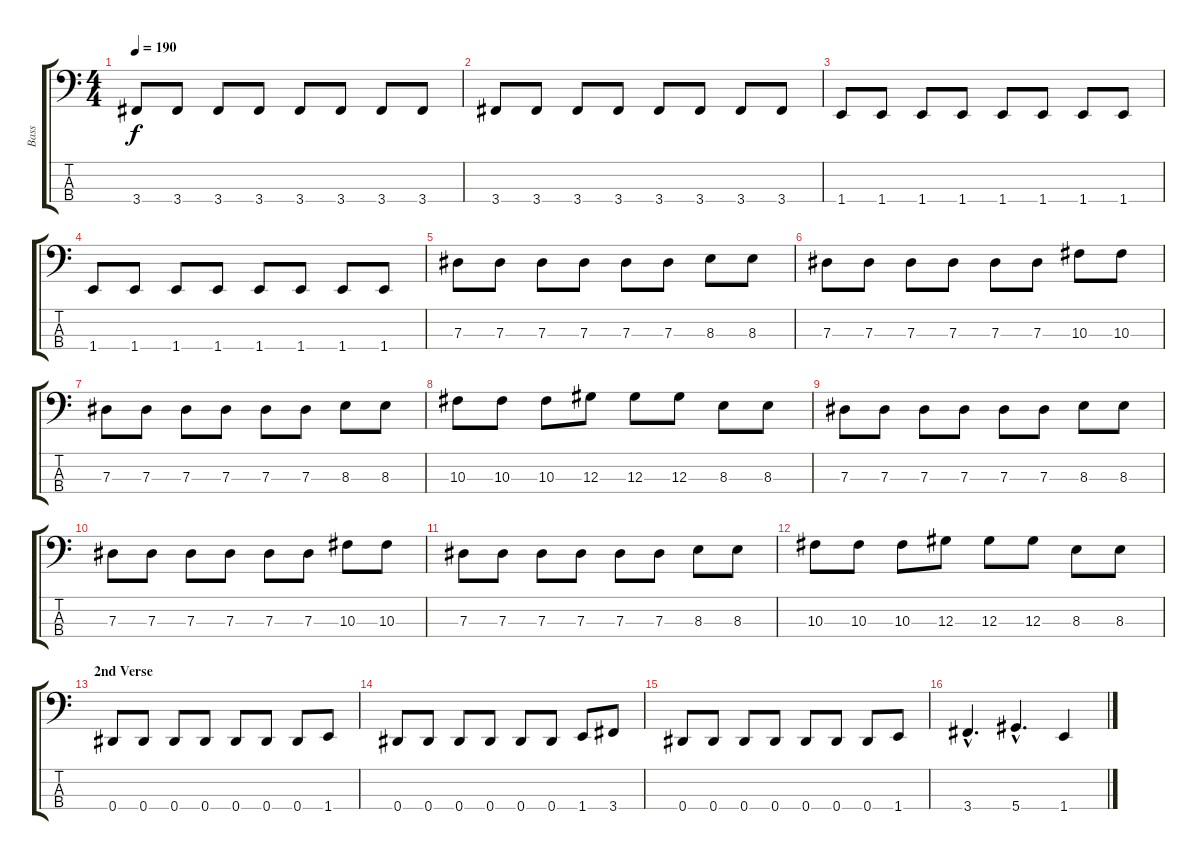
\track ("Bass" "Bass") {instrument electricbasspick}
\staff {score tabs}
\tuning (Gb2 Db2 Ab1 Eb1) {hide}
\ts (4 4)
\tempo 190
\clef f4
\ks c
3.4.8{dy f} 3.4.8 3.4.8 3.4.8 3.4.8 3.4.8 3.4.8 3.4.8 |
3.4.8 3.4.8 3.4.8 3.4.8 3.4.8 3.4.8 3.4.8 3.4.8 |
1.4.8 1.4.8 1.4.8 1.4.8 1.4.8 1.4.8 1.4.8 1.4.8 |
1.4.8 1.4.8 1.4.8 1.4.8 1.4.8 1.4.8 1.4.8 1.4.8 |
7.3.8 7.3.8 7.3.8 7.3.8 7.3.8 7.3.8 8.3.8 8.3.8 |
7.3.8 7.3.8 7.3.8 7.3.8 7.3.8 7.3.8 10.3.8 10.3.8 |
7.3.8 7.3.8 7.3.8 7.3.8 7.3.8 7.3.8 8.3.8 8.3.8 |
10.3.8 10.3.8 10.3.8 12.3.8 12.3.8 12.3.8 8.3.8 8.3.8 |
7.3.8 7.3.8 7.3.8 7.3.8 7.3.8 7.3.8 8.3.8 8.3.8 |
7.3.8 7.3.8 7.3.8 7.3.8 7.3.8 7.3.8 10.3.8 10.3.8 |
7.3.8 7.3.8 7.3.8 7.3.8 7.3.8 7.3.8 8.3.8 8.3.8 |
10.3.8 10.3.8 10.3.8 12.3.8 12.3.8 12.3.8 8.3.8 8.3.8 |
\section ("" "2nd Verse")
0.4.8 0.4.8 0.4.8 0.4.8 0.4.8 0.4.8 0.4.8 1.4.8 |
0.4.8 0.4.8 0.4.8 0.4.8 0.4.8 0.4.8 1.4.8 3.4.8 |
0.4.8 0.4.8 0.4.8 0.4.8 0.4.8 0.4.8 0.4.8 1.4.8 |
3.4{hac}.4{d} 5.4{hac}.4{d} 1.4.4
